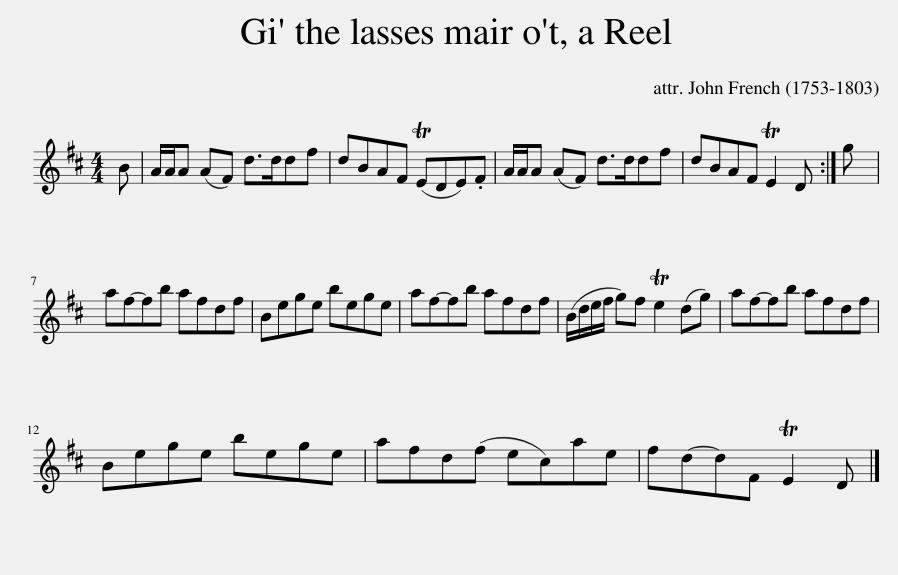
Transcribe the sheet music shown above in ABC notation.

X:1
L:1/8
M:4/4
I:linebreak $
K:D
V:1 treble
V:1
 B | A/A/A (AF) d>ddf | dBAF (TEDE).F | A/A/A (AF) d>ddf | dBAF TE2 D :| %5
 g |$ af-fb afdf | Bege bege | af-fb afdf | (B/d/e/f/ g)f Te2 (dg) | %10
 af-fb afdf |$ Bege bege | afd(f ec)ae | fd-dF TE2 D |] %14
